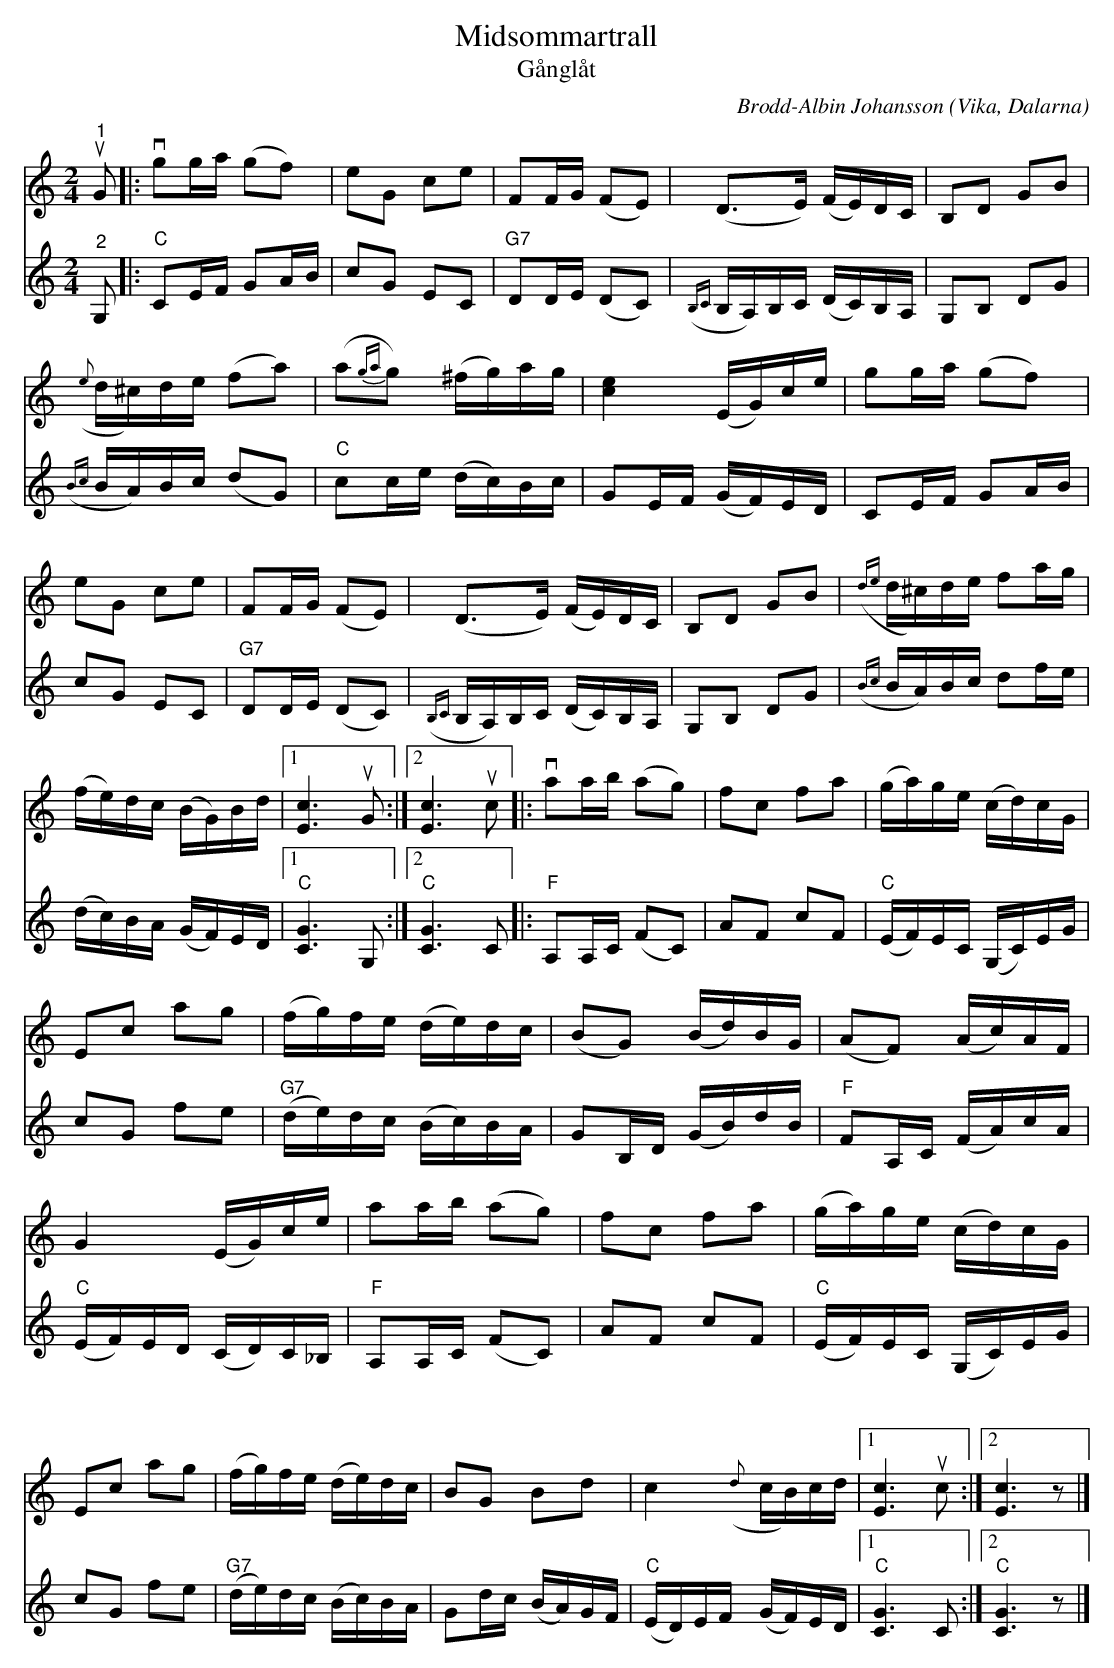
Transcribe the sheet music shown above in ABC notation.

X:1
T:Midsommartrall
T:Gånglåt
C:Brodd-Albin Johansson
O:Vika, Dalarna
%%score 1 2
L:1/16
M:2/4
K:C
V:1
"^1"u G2 |:v g2ga (g2f2) | e2G2 c2e2 | F2FG (F2E2) | (D2>E2) (FE)DC | B,2D2 G2B2 | ({e} d^c)de (f2a2) |
(a2{ga}g2) (^fg)ag | [ce]4 (EG)ce | g2ga (g2f2) | e2G2 c2e2 | F2FG (F2E2) |
(D2>E2) (FE)DC | B,2D2 G2B2 |({de} d^c)de f2ag | (fe)dc (BG)Bd |1 [Ec]6u G2 :|2 [Ec]6u c2 |:
v a2ab (a2g2) | f2c2 f2a2 | (ga)ge (cd)cG | E2c2 a2g2 | (fg)fe (de)dc |
(B2G2) (Bd)BG | (A2F2) (Ac)AF |  G4 (EG)ce | a2ab (a2g2) | f2c2 f2a2 | (ga)ge (cd)cG |
E2c2 a2g2 | (fg)fe (de)dc | B2G2 B2d2 | c4({d} cB)cd |1 [Ec]6u c2 :|2 [Ec]6 z2 |]
V:2
"^2" G,2 |:"C" C2EF G2AB | c2G2 E2C2 | "G7" D2DE (D2C2) |({B,C} B,A,)B,C (DC)B,A, | G,2B,2 D2G2 |
({Bc} BA)Bc (d2G2) | "C" c2ce (dc)Bc | G2EF (GF)ED | C2EF G2AB | c2G2 E2C2 | "G7" D2DE (D2C2) |
({B,C} B,A,)B,C (DC)B,A, | G,2B,2 D2G2 |({Bc} BA)Bc d2fe | (dc)BA (GF)ED |1 "C" [CG]6 G,2 :|2 "C" [CG]6 C2 |:
"F" A,2A,C (F2C2) | A2F2 c2F2 |"C" (EF)EC (G,C)EG | c2G2 f2e2 |"G7" (de)dc (Bc)BA |
G2B,D (GB)dB |"F" F2A,C (FA)cA |"C" (EF)ED (CD)C_B, |"F" A,2A,C (F2C2) | A2F2 c2F2 |"C" (EF)EC (G,C)EG |
c2G2 f2e2 |"G7" (de)dc (Bc)BA | G2dc (BA)GF |"C" (ED)EF (GF)ED |1"C" [CG]6 C2 :|2"C" [CG]6 z2 |]
